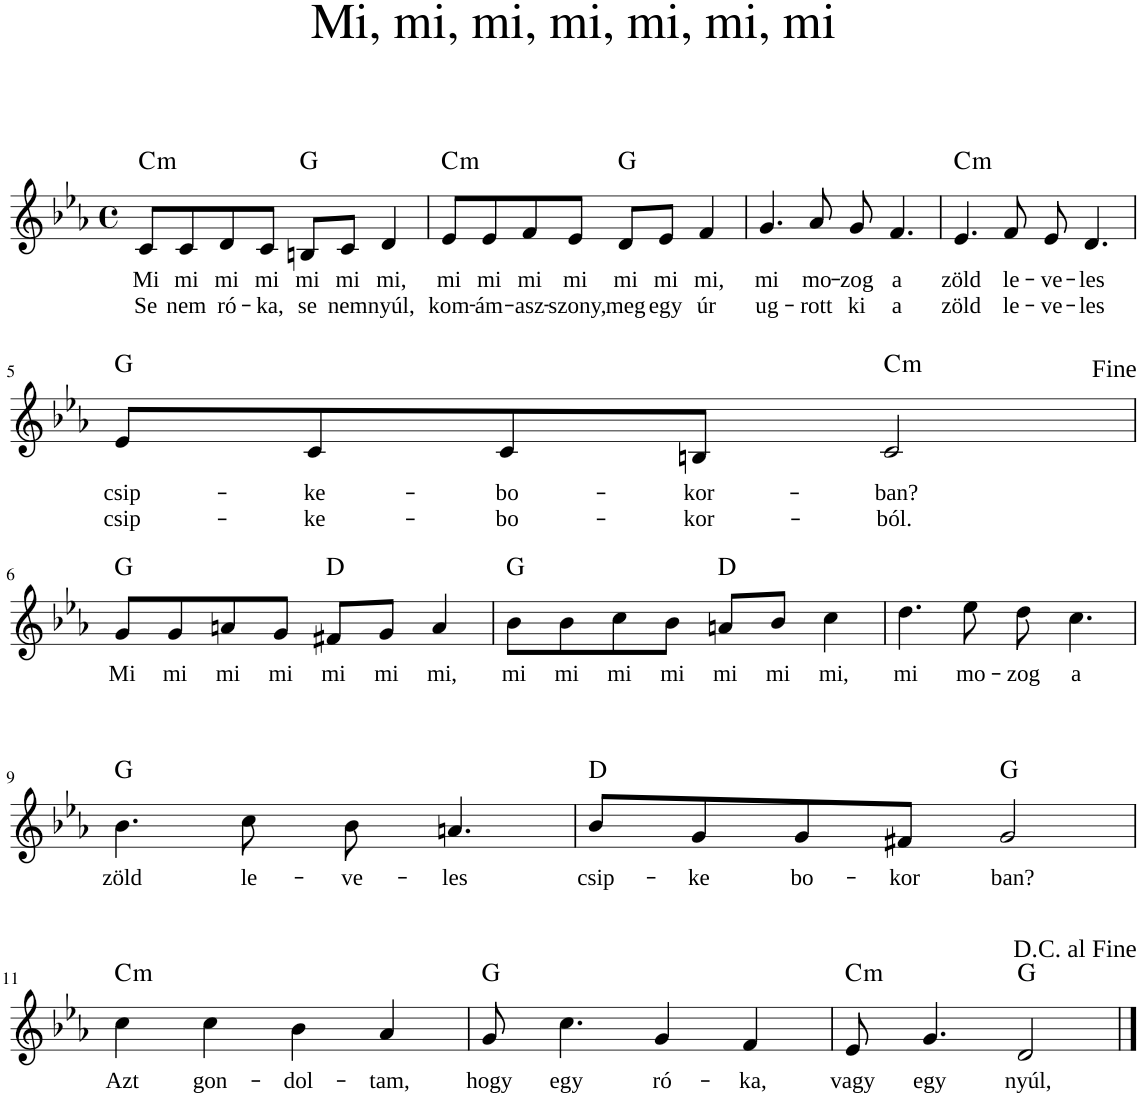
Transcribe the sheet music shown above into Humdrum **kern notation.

**kern	**text	**text	**harte
*part1	*part1	*part1	*part1
*staff1	*staff1	*staff1	*
*I"Piano	*	*	*
*I'Pno	*	*	*
*clefG2	*	*	*
*k[b-e-a-]	*	*	*
*M4/4	*	*	*
*met(c)	*	*	*
=1	=1	=1	=1
!	!LO:LY:b	!LO:LY:b	!LO:H:kt=m
8c/L	Mi	Se	C:min
!	!LO:LY:b	!LO:LY:b	!
8c/	mi	nem	.
!	!LO:LY:b	!LO:LY:b	!
8d/	mi	ró-	.
!	!LO:LY:b	!LO:LY:b	!
8c/J	mi	-ka,	.
!	!LO:LY:b	!LO:LY:b	!
8Bn/L	mi	se	G:maj
!	!LO:LY:b	!LO:LY:b	!
8c/J	mi	nem	.
!	!LO:LY:b	!LO:LY:b	!
4d/	mi,	nyúl,	.
=2	=2	=2	=2
!	!LO:LY:b	!LO:LY:b	!LO:H:kt=m
8e-/L	mi	kom-	C:min
!	!LO:LY:b	!LO:LY:b	!
8e-/	mi	-ám-	.
!	!LO:LY:b	!LO:LY:b	!
8f/	mi	-asz-	.
!	!LO:LY:b	!LO:LY:b	!
8e-/J	mi	-szony,	.
!	!LO:LY:b	!LO:LY:b	!
8d/L	mi	meg	G:maj
!	!LO:LY:b	!LO:LY:b	!
8e-/J	mi	egy	.
!	!LO:LY:b	!LO:LY:b	!
4f/	mi,	úr	.
=3	=3	=3	=3
!	!LO:LY:b	!LO:LY:b	!
4.g/	mi	ug-	.
!	!LO:LY:b	!LO:LY:b	!
8a-/	mo-	-rott	.
!	!LO:LY:b	!LO:LY:b	!
8g/	-zog	ki	.
!	!LO:LY:b	!LO:LY:b	!
4.f/	a	a	.
=4	=4	=4	=4
!	!LO:LY:b	!LO:LY:b	!LO:H:kt=m
4.e-/	zöld	zöld	C:min
!	!LO:LY:b	!LO:LY:b	!
8f/	le-	le-	.
!	!LO:LY:b	!LO:LY:b	!
8e-/	-ve-	-ve-	.
!	!LO:LY:b	!LO:LY:b	!
4.d/	-les	-les	.
!!LO:LB:g=z
=5	=5	=5	=5
!	!LO:LY:b	!LO:LY:b	!
8e-/L	csip-	csip-	G:maj
!	!LO:LY:b	!LO:LY:b	!
8c/	-ke-	-ke-	.
!	!LO:LY:b	!LO:LY:b	!
8c/	-bo-	-bo-	.
!	!LO:LY:b	!LO:LY:b	!
8Bn/J	-kor-	-kor-	.
!	!LO:LY:b	!LO:LY:b	!LO:H:kt=m
2c/	-ban?	-ból.	C:min
!LO:TX:a:t=<font size="11.7074"/><font face="Times New Roman"/>Fine	!	!	!
!!LO:LB:g=z
=6	=6	=6	=6
!	!LO:LY:b	!	!
8g/L	Mi	.	G:maj
!	!LO:LY:b	!	!
8g/	mi	.	.
!	!LO:LY:b	!	!
8an/	mi	.	.
!	!LO:LY:b	!	!
8g/J	mi	.	.
!	!LO:LY:b	!	!
8f#X/L	mi	.	D:maj
!	!LO:LY:b	!	!
8g/J	mi	.	.
!	!LO:LY:b	!	!
4a/	mi,	.	.
=7	=7	=7	=7
!	!LO:LY:b	!	!
8b-\L	mi	.	G:maj
!	!LO:LY:b	!	!
8b-\	mi	.	.
!	!LO:LY:b	!	!
8cc\	mi	.	.
!	!LO:LY:b	!	!
8b-\J	mi	.	.
!	!LO:LY:b	!	!
8an/L	mi	.	D:maj
!	!LO:LY:b	!	!
8b-/J	mi	.	.
!	!LO:LY:b	!	!
4cc\	mi,	.	.
=8	=8	=8	=8
!	!LO:LY:b	!	!
4.dd\	mi	.	.
!	!LO:LY:b	!	!
8ee-\	mo-	.	.
!	!LO:LY:b	!	!
8dd\	-zog	.	.
!	!LO:LY:b	!	!
4.cc\	a	.	.
!!LO:LB:g=z
=9	=9	=9	=9
!	!LO:LY:b	!	!
4.b-\	zöld	.	G:maj
!	!LO:LY:b	!	!
8cc\	le-	.	.
!	!LO:LY:b	!	!
8b-\	-ve-	.	.
!	!LO:LY:b	!	!
4.an/	-les	.	.
=10	=10	=10	=10
!	!LO:LY:b	!	!
8b-/L	csip-	.	D:maj
!	!LO:LY:b	!	!
8g/	-ke	.	.
!	!LO:LY:b	!	!
8g/	bo-	.	.
!	!LO:LY:b	!	!
8f#X/J	-kor	.	.
!	!LO:LY:b	!	!
2g/	ban?	.	G:maj
!!LO:LB:g=z
=11	=11	=11	=11
!	!LO:LY:b	!	!LO:H:kt=m
4cc\	Azt	.	C:min
!	!LO:LY:b	!	!
4cc\	gon-	.	.
!	!LO:LY:b	!	!
4b-\	-dol-	.	.
!	!LO:LY:b	!	!
4a-/	-tam,	.	.
=12	=12	=12	=12
!	!LO:LY:b	!	!
8g/	hogy	.	G:maj
!	!LO:LY:b	!	!
4.cc\	egy	.	.
!	!LO:LY:b	!	!
4g/	ró-	.	.
!	!LO:LY:b	!	!
4f/	-ka,	.	.
=13	=13	=13	=13
!	!LO:LY:b	!	!LO:H:kt=m
8e-/	vagy	.	C:min
!	!LO:LY:b	!	!
4.g/	egy	.	.
!	!LO:LY:b	!	!
2d/	nyúl,	.	G:maj
!LO:TX:a:t=<font size="11.7074"/><font face="Times New Roman"/>D.C. al Fine	!	!	!
==	==	==	==
*-	*-	*-	*-
